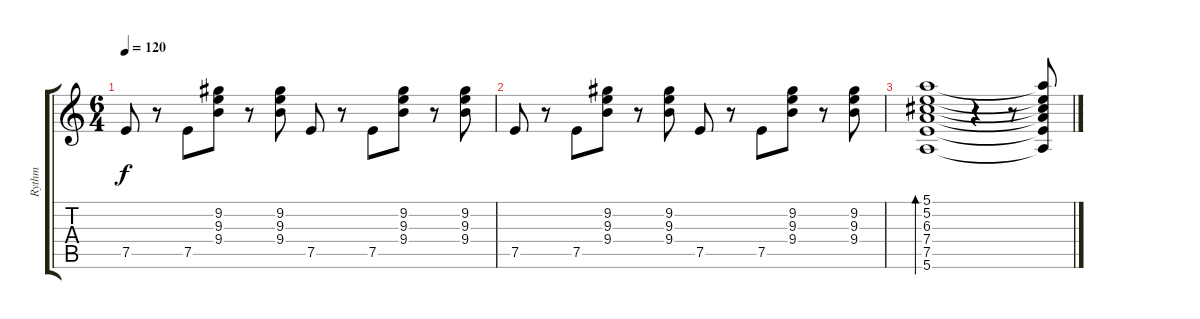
\track ("Rythm " "Rythm ") {instrument acousticguitarsteel}
\staff {score tabs}
\tuning (E4 B3 G3 D3 A2 E2) {hide}
\ts (6 4)
\tempo 120
\clef g2
\ks c
7.5.8{dy f} r.8 7.5.8 (9.2 9.3 9.4).8 r.8 (9.2 9.3 9.4).8 7.5.8 r.8 7.5.8 (9.2 9.3 9.4).8 r.8 (9.2 9.3 9.4).8 |
7.5.8 r.8 7.5.8 (9.2 9.3 9.4).8 r.8 (9.2 9.3 9.4).8 7.5.8 r.8 7.5.8 (9.2 9.3 9.4).8 r.8 (9.2 9.3 9.4).8 |
(5.1 5.2 6.3 7.4 7.5 5.6).1{bd 480 volume 0} r.4 r.8 (5.1{t} 5.2{t} 6.3{t} 7.4{t} 7.5{t} 5.6{t}).8
